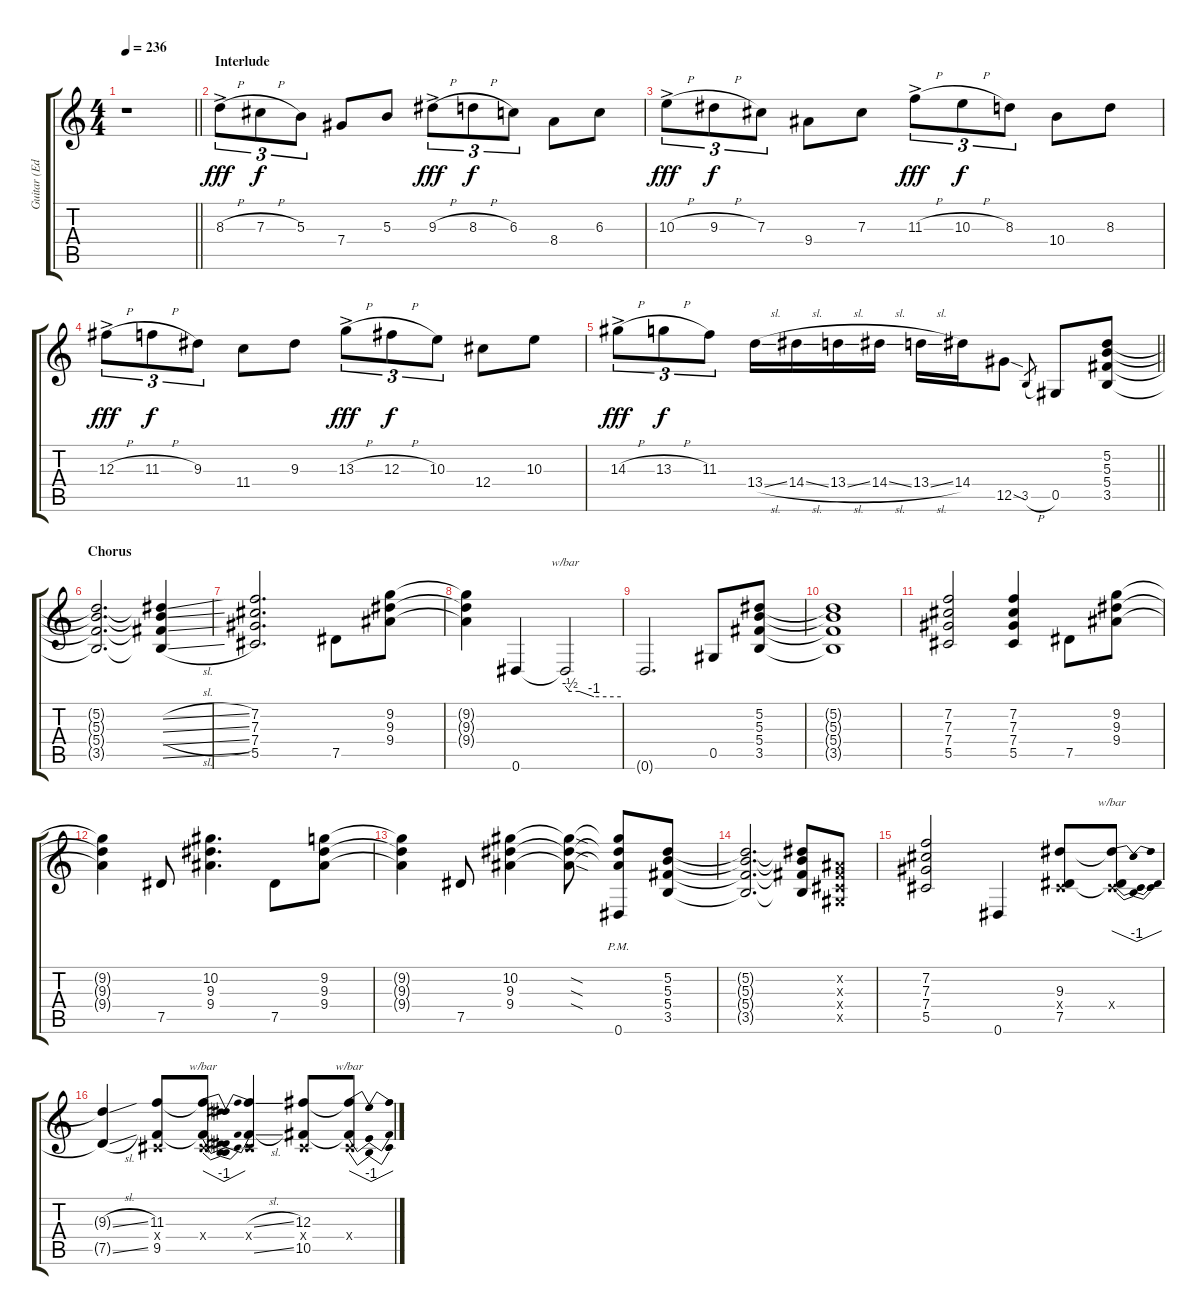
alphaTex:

\track ("Guitar (Eddie Van Halen)" "Guitar (Ed") {instrument distortionguitar}
\staff {score tabs}
\tuning (Eb4 Bb3 Gb3 Db3 Ab2 Eb2) {hide}
\ts (4 4)
\tempo 236
\clef g2
\barLineRight lightlight
\ks c
r.1{dy fff} |
\section ("" "Interlude")
8.3{h ac}.8{tu (3 2)} 7.3{h}.8{tu (3 2) dy f} 5.3.8{tu (3 2)} 7.4.8 5.3.8 9.3{h ac}.8{tu (3 2) dy fff} 8.3{h}.8{tu (3 2) dy f} 6.3.8{tu (3 2)} 8.4.8 6.3.8 |
10.3{h ac}.8{tu (3 2) dy fff} 9.3{h}.8{tu (3 2) dy f} 7.3.8{tu (3 2)} 9.4.8 7.3.8 11.3{h ac}.8{tu (3 2) dy fff} 10.3{h}.8{tu (3 2) dy f} 8.3.8{tu (3 2)} 10.4.8 8.3.8 |
12.3{h ac}.8{tu (3 2) dy fff} 11.3{h}.8{tu (3 2) dy f} 9.3.8{tu (3 2)} 11.4.8 9.3.8 13.3{h ac}.8{tu (3 2) dy fff} 12.3{h}.8{tu (3 2) dy f} 10.3.8{tu (3 2)} 12.4.8 10.3.8 |
\barLineRight lightlight
14.3{h ac}.8{tu (3 2) dy fff} 13.3{h}.8{tu (3 2) dy f} 11.3.8{tu (3 2)} 13.4{sl}.16 14.4{sl}.16 13.4{sl}.16 14.4{sl}.16 13.4{sl}.16 14.4.16 12.5{sod}.8 3.5{h}.8{gr} 0.5.8 (5.2 5.3 5.4 3.5).8 |
\section ("" "Chorus")
(5.2{t} 5.3{t} 5.4{t} 3.5{t}).2{d} (5.2{sl t} 5.3{sl t} 5.4{sl t} 3.5{sl t}).4 |
(7.2 7.3 7.4 5.5).2{d} 7.5.8 (9.2 9.3 9.4).8 |
(9.2{t} 9.3{t} 9.4{t}).4 0.6.4 0.6{t}.2{tbe (custom default 0 0 5 -2 15 -2 31 -4 60 -4)} |
0.6{t}.2{d} 0.5.8 (5.2 5.3 5.4 3.5).8 |
(5.2{t} 5.3{t} 5.4{t} 3.5{t}).1 |
(7.2 7.3 7.4 5.5).2 (7.2 7.3 7.4 5.5).4 7.5.8 (9.2 9.3 9.4).8 |
(9.2{t} 9.3{t} 9.4{t}).4 7.5.8 (10.2 9.3 9.4).4{d} 7.5.8 (9.2 9.3 9.4).8 |
(9.2{t} 9.3{t} 9.4{t}).4 7.5.8 (10.2 9.3 9.4).4 (10.2{sod t} 9.3{sod t} 9.4{sod t}).8 (10.2{t} 9.3{t} 9.4{t} 0.6{pm}).8 (5.2 5.3 5.4 3.5).8 |
(5.2{t} 5.3{t} 5.4{t} 3.5{t}).2{d} (5.2{t} 5.3{t} 5.4{t} 3.5{t}).8 (0.2{x} 0.3{x} 0.4{x} 0.5{x}).8 |
(7.2 7.3 7.4 5.5).2 0.6.4 (9.3 0.4{x} 7.5).8 (9.3{t} 0.4{x} 7.5{t}).8{tbe (dip default 0 0 30 -4 60 0)} |
(9.3{sl t} 7.5{sl t}).4 (11.3 0.4{x} 9.5).8 (11.3{t} 0.4{x} 9.5{t}).8{tbe (dip default 0 0 30 -4 60 0)} (11.3{sl t} 0.4{x} 9.5{sl t}).4 (12.3 0.4{x} 10.5).8 (12.3{t} 0.4{x} 10.5{t}).8{tbe (dip default 0 0 30 -4 60 0)}
